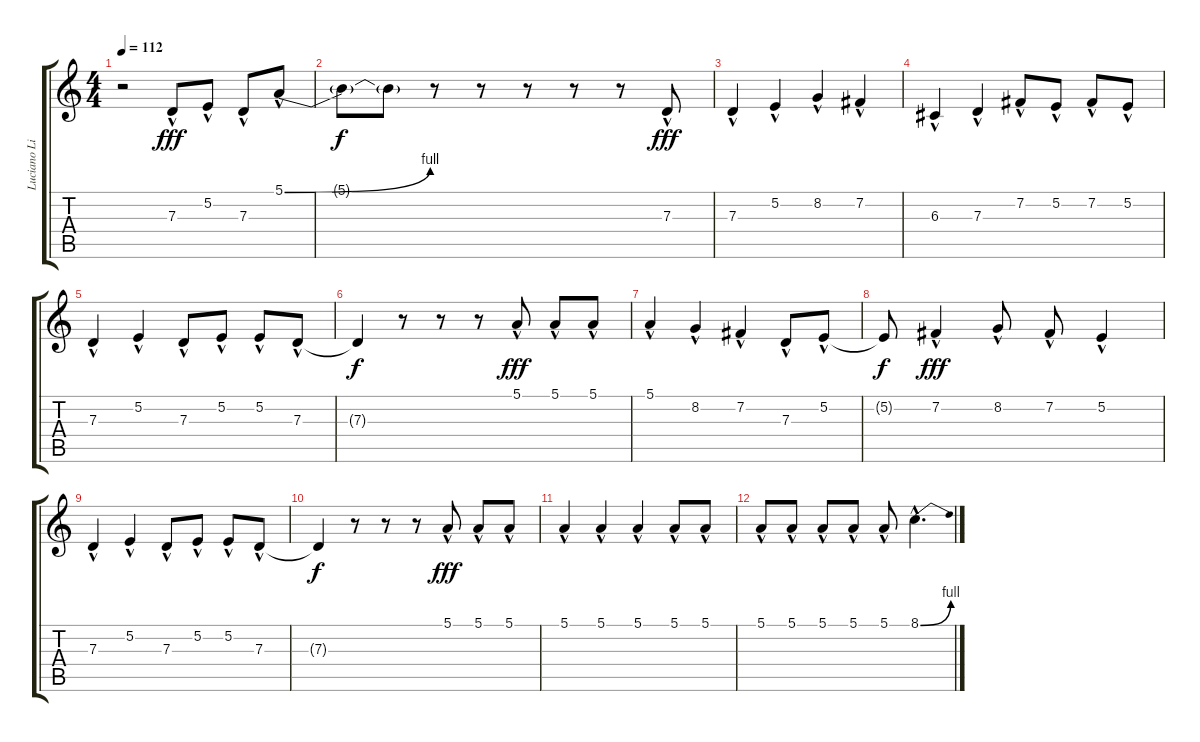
\track ("Luciano Ligabue (voice)" "Luciano Li") {instrument altosax}
\staff {score tabs}
\tuning (E4 B3 G3 D3 A2 E2) {hide}
\ts (4 4)
\tempo 112
\clef g2
\ks c
r.2{dy fff} 7.3{hac}.8 5.2{hac}.8 7.3{hac}.8 5.1{be (bend 0 0 60 4) hac}.8 |
5.1{t}.8{dy f} 5.1{t}.8 r.8 r.8 r.8 r.8 r.8 7.3{hac}.8{dy fff} |
7.3{hac}.4 5.2{hac}.4 8.2{hac}.4 7.2{hac}.4 |
6.3{hac}.4 7.3{hac}.4 7.2{hac}.8 5.2{hac}.8 7.2{hac}.8 5.2{hac}.8 |
7.3{hac}.4 5.2{hac}.4 7.3{hac}.8 5.2{hac}.8 5.2{hac}.8 7.3{hac}.8 |
7.3{t}.4{dy f} r.8 r.8 r.8 5.1{hac}.8{dy fff} 5.1{hac}.8 5.1{hac}.8 |
5.1{hac}.4 8.2{hac}.4 7.2{hac}.4 7.3{hac}.8 5.2{hac}.8 |
5.2{t}.8{dy f} 7.2{hac}.4{dy fff} 8.2{hac}.8 7.2{hac}.8 5.2{hac}.4 |
7.3{hac}.4 5.2{hac}.4 7.3{hac}.8 5.2{hac}.8 5.2{hac}.8 7.3{hac}.8 |
7.3{t}.4{dy f} r.8 r.8 r.8 5.1{hac}.8{dy fff} 5.1{hac}.8 5.1{hac}.8 |
5.1{hac}.4 5.1{hac}.4 5.1{hac}.4 5.1{hac}.8 5.1{hac}.8 |
5.1{hac}.8 5.1{hac}.8 5.1{hac}.8 5.1{hac}.8 5.1{hac}.8 8.1{be (bend 0 0 60 4) hac}.4{d}
